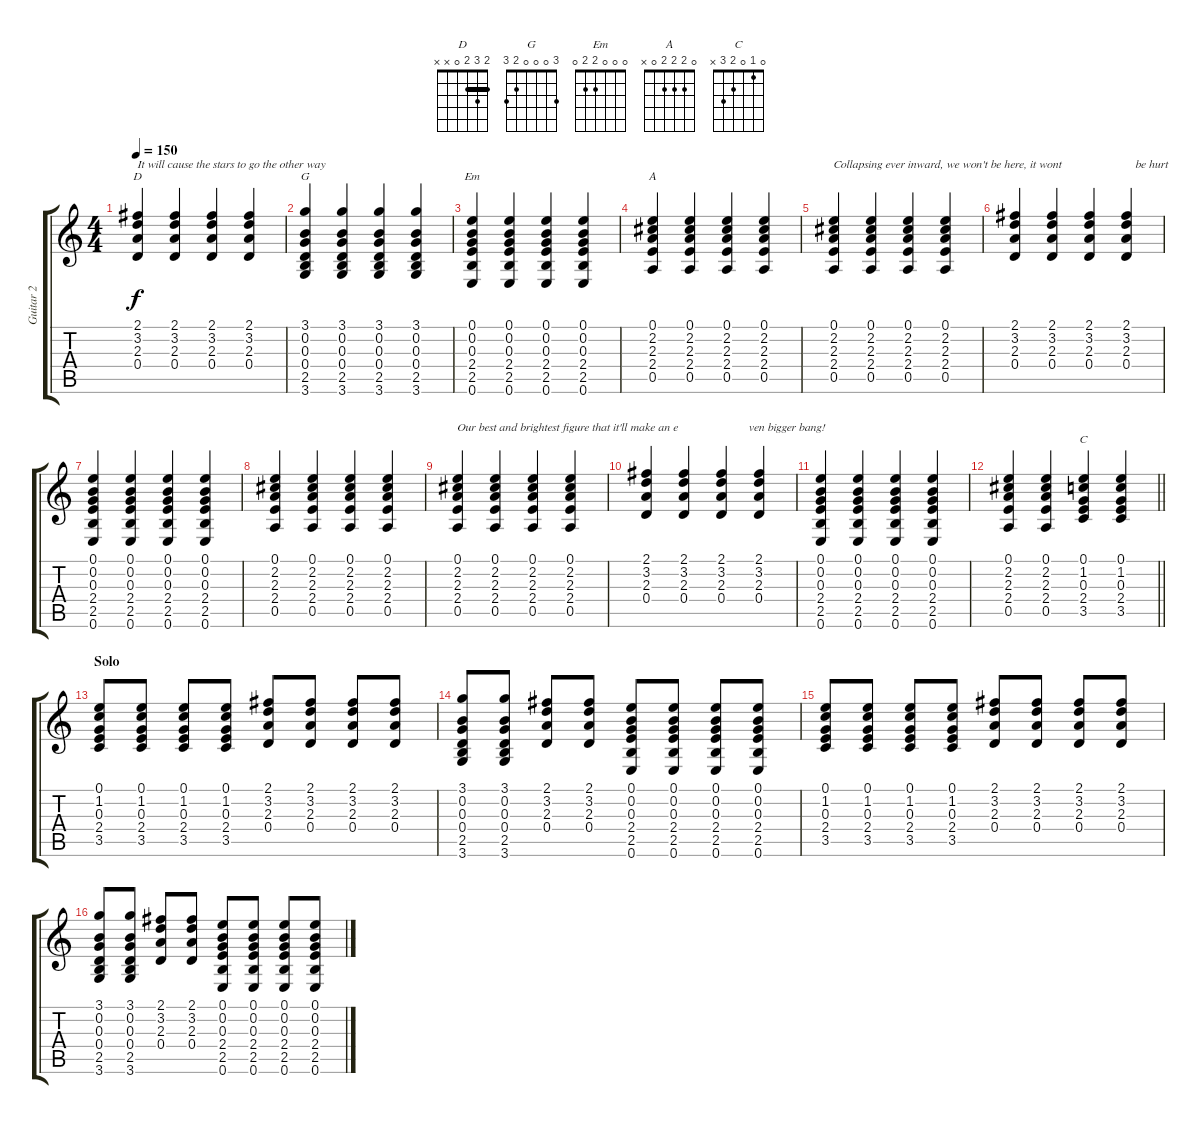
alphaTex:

\track ("Guitar 2" "Guitar 2") {instrument electricguitarclean}
\staff {score tabs}
\tuning (E4 B3 G3 D3 A2 E2) {hide}
\chord ("D" 2 3 2 0 x x) {barre 2}
\chord ("G" 3 0 0 0 2 3)
\chord ("Em" 0 0 0 2 2 0)
\chord ("A" 0 2 2 2 0 x)
\chord ("C" 0 1 0 2 3 x)
\ts (4 4)
\tempo 150
\clef g2
\ks c
(2.1 3.2 2.3 0.4).4{ch "D" txt "It will cause the stars to go the other way" dy f} (2.1 3.2 2.3 0.4).4 (2.1 3.2 2.3 0.4).4 (2.1 3.2 2.3 0.4).4 |
(3.1 0.2 0.3 0.4 2.5 3.6).4{ch "G"} (3.1 0.2 0.3 0.4 2.5 3.6).4 (3.1 0.2 0.3 0.4 2.5 3.6).4 (3.1 0.2 0.3 0.4 2.5 3.6).4 |
(0.1 0.2 0.3 2.4 2.5 0.6).4{ch "Em"} (0.1 0.2 0.3 2.4 2.5 0.6).4 (0.1 0.2 0.3 2.4 2.5 0.6).4 (0.1 0.2 0.3 2.4 2.5 0.6).4 |
(0.1 2.2 2.3 2.4 0.5).4{ch "A"} (0.1 2.2 2.3 2.4 0.5).4 (0.1 2.2 2.3 2.4 0.5).4 (0.1 2.2 2.3 2.4 0.5).4 |
(0.1 2.2 2.3 2.4 0.5).4{txt "Collapsing ever inward, we won't be here, it wont "} (0.1 2.2 2.3 2.4 0.5).4 (0.1 2.2 2.3 2.4 0.5).4 (0.1 2.2 2.3 2.4 0.5).4 |
(2.1 3.2 2.3 0.4).4 (2.1 3.2 2.3 0.4).4 (2.1 3.2 2.3 0.4).4 (2.1 3.2 2.3 0.4).4{txt "   be hurt"} |
(0.1 0.2 0.3 2.4 2.5 0.6).4 (0.1 0.2 0.3 2.4 2.5 0.6).4 (0.1 0.2 0.3 2.4 2.5 0.6).4 (0.1 0.2 0.3 2.4 2.5 0.6).4 |
(0.1 2.2 2.3 2.4 0.5).4 (0.1 2.2 2.3 2.4 0.5).4 (0.1 2.2 2.3 2.4 0.5).4 (0.1 2.2 2.3 2.4 0.5).4 |
(0.1 2.2 2.3 2.4 0.5).4{txt "Our best and brightest figure that it'll make an e"} (0.1 2.2 2.3 2.4 0.5).4 (0.1 2.2 2.3 2.4 0.5).4 (0.1 2.2 2.3 2.4 0.5).4 |
(2.1 3.2 2.3 0.4).4 (2.1 3.2 2.3 0.4).4 (2.1 3.2 2.3 0.4).4{txt "         ven bigger bang!"} (2.1 3.2 2.3 0.4).4 |
(0.1 0.2 0.3 2.4 2.5 0.6).4 (0.1 0.2 0.3 2.4 2.5 0.6).4 (0.1 0.2 0.3 2.4 2.5 0.6).4 (0.1 0.2 0.3 2.4 2.5 0.6).4 |
\barLineRight lightlight
(0.1 2.2 2.3 2.4 0.5).4 (0.1 2.2 2.3 2.4 0.5).4 (0.1 1.2 0.3 2.4 3.5).4{ch "C"} (0.1 1.2 0.3 2.4 3.5).4 |
\section ("" "Solo")
(0.1 1.2 0.3 2.4 3.5).8 (0.1 1.2 0.3 2.4 3.5).8 (0.1 1.2 0.3 2.4 3.5).8 (0.1 1.2 0.3 2.4 3.5).8 (2.1 3.2 2.3 0.4).8 (2.1 3.2 2.3 0.4).8 (2.1 3.2 2.3 0.4).8 (2.1 3.2 2.3 0.4).8 |
(3.1 0.2 0.3 0.4 2.5 3.6).8 (3.1 0.2 0.3 0.4 2.5 3.6).8 (2.1 3.2 2.3 0.4).8 (2.1 3.2 2.3 0.4).8 (0.1 0.2 0.3 2.4 2.5 0.6).8 (0.1 0.2 0.3 2.4 2.5 0.6).8 (0.1 0.2 0.3 2.4 2.5 0.6).8 (0.1 0.2 0.3 2.4 2.5 0.6).8 |
(0.1 1.2 0.3 2.4 3.5).8 (0.1 1.2 0.3 2.4 3.5).8 (0.1 1.2 0.3 2.4 3.5).8 (0.1 1.2 0.3 2.4 3.5).8 (2.1 3.2 2.3 0.4).8 (2.1 3.2 2.3 0.4).8 (2.1 3.2 2.3 0.4).8 (2.1 3.2 2.3 0.4).8 |
(3.1 0.2 0.3 0.4 2.5 3.6).8 (3.1 0.2 0.3 0.4 2.5 3.6).8 (2.1 3.2 2.3 0.4).8 (2.1 3.2 2.3 0.4).8 (0.1 0.2 0.3 2.4 2.5 0.6).8 (0.1 0.2 0.3 2.4 2.5 0.6).8 (0.1 0.2 0.3 2.4 2.5 0.6).8 (0.1 0.2 0.3 2.4 2.5 0.6).8
